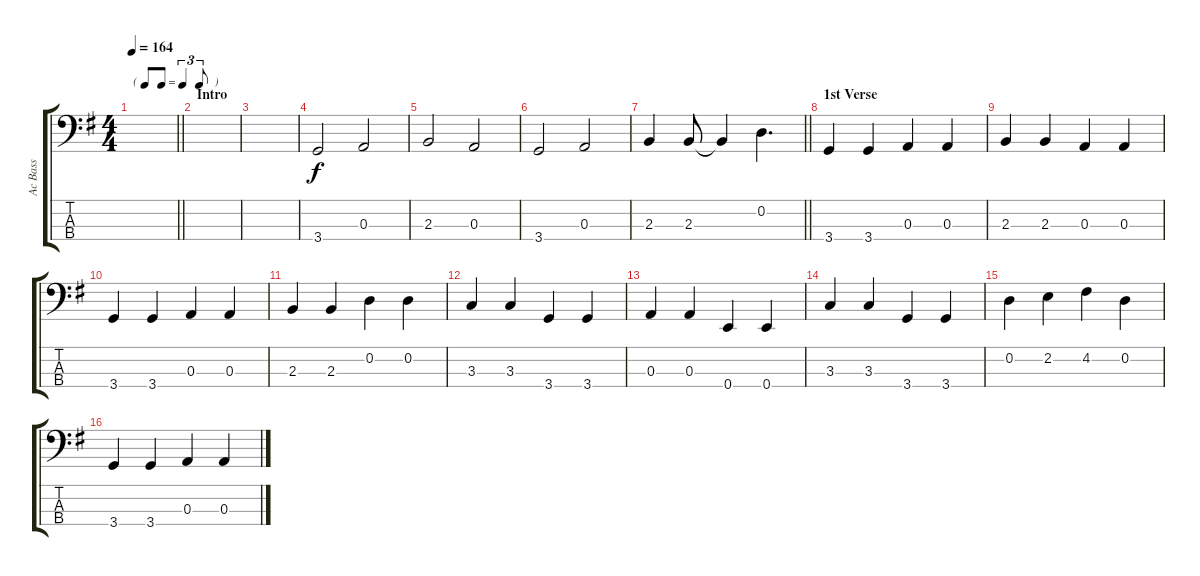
\track ("Ac Bass" "Ac Bass") {instrument acousticbass}
\staff {score tabs}
\tuning (G2 D2 A1 E1) {hide}
\ts (4 4)
\tf triplet8th
\tempo 164
\clef f4
\barLineRight lightlight
\ks g
|
\section ("" "Intro")
|
|
3.4.2 0.3.2 |
2.3.2 0.3.2 |
3.4.2 0.3.2 |
\barLineRight lightlight
2.3.4 2.3.8 2.3{t}.4 0.2.4{d} |
\section ("" "1st Verse")
3.4.4 3.4.4 0.3.4 0.3.4 |
2.3.4 2.3.4 0.3.4 0.3.4 |
3.4.4 3.4.4 0.3.4 0.3.4 |
2.3.4 2.3.4 0.2.4 0.2.4 |
3.3.4 3.3.4 3.4.4 3.4.4 |
0.3.4 0.3.4 0.4.4 0.4.4 |
3.3.4 3.3.4 3.4.4 3.4.4 |
0.2.4 2.2.4 4.2.4 0.2.4 |
3.4.4 3.4.4 0.3.4 0.3.4
